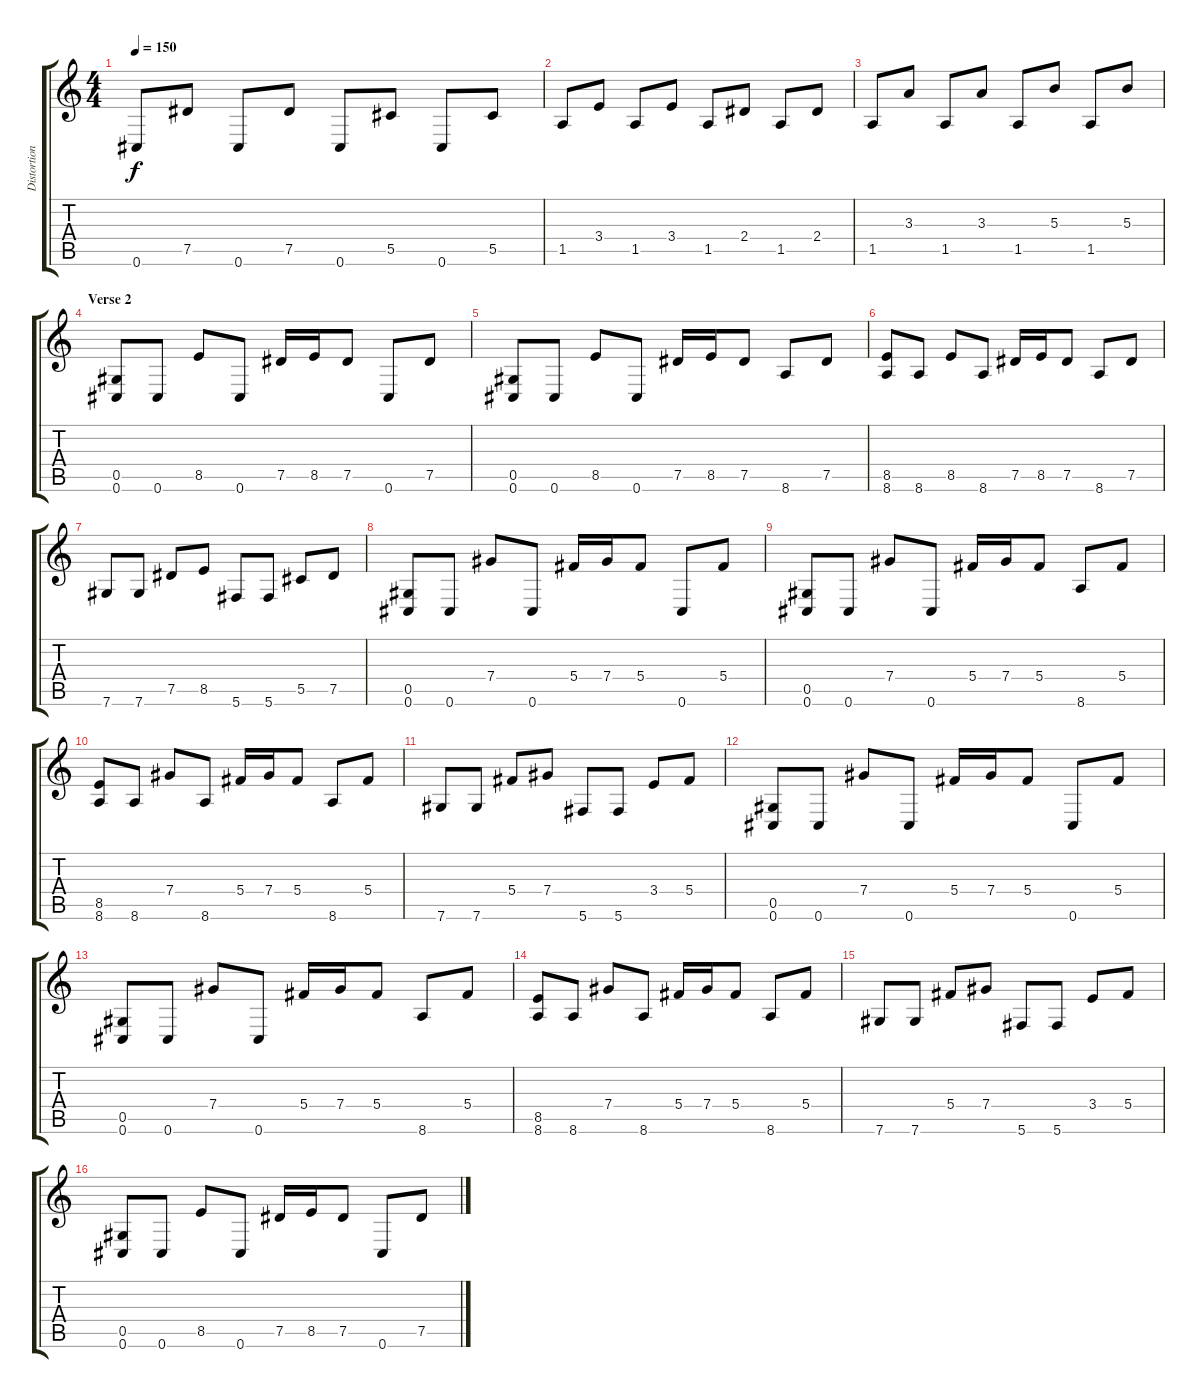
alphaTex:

\track ("Distortion 1" "Distortion") {instrument distortionguitar}
\staff {score tabs}
\tuning (Eb4 Bb3 Gb3 Db3 Ab2 Db2) {hide}
\ts (4 4)
\tempo 150
\clef g2
\ks c
0.6.8{dy f} 7.5.8 0.6.8 7.5.8 0.6.8 5.5.8 0.6.8 5.5.8 |
1.5.8 3.4.8 1.5.8 3.4.8 1.5.8 2.4.8 1.5.8 2.4.8 |
1.5.8 3.3.8 1.5.8 3.3.8 1.5.8 5.3.8 1.5.8 5.3.8 |
\section ("" "Verse 2")
(0.5 0.6).8 0.6.8 8.5.8 0.6.8 7.5.16 8.5.16 7.5.8 0.6.8 7.5.8 |
(0.5 0.6).8 0.6.8 8.5.8 0.6.8 7.5.16 8.5.16 7.5.8 8.6.8 7.5.8 |
(8.5 8.6).8 8.6.8 8.5.8 8.6.8 7.5.16 8.5.16 7.5.8 8.6.8 7.5.8 |
7.6.8 7.6.8 7.5.8 8.5.8 5.6.8 5.6.8 5.5.8 7.5.8 |
(0.5 0.6).8 0.6.8 7.4.8 0.6.8 5.4.16 7.4.16 5.4.8 0.6.8 5.4.8 |
(0.5 0.6).8 0.6.8 7.4.8 0.6.8 5.4.16 7.4.16 5.4.8 8.6.8 5.4.8 |
(8.5 8.6).8 8.6.8 7.4.8 8.6.8 5.4.16 7.4.16 5.4.8 8.6.8 5.4.8 |
7.6.8 7.6.8 5.4.8 7.4.8 5.6.8 5.6.8 3.4.8 5.4.8 |
(0.5 0.6).8 0.6.8 7.4.8 0.6.8 5.4.16 7.4.16 5.4.8 0.6.8 5.4.8 |
(0.5 0.6).8 0.6.8 7.4.8 0.6.8 5.4.16 7.4.16 5.4.8 8.6.8 5.4.8 |
(8.5 8.6).8 8.6.8 7.4.8 8.6.8 5.4.16 7.4.16 5.4.8 8.6.8 5.4.8 |
7.6.8 7.6.8 5.4.8 7.4.8 5.6.8 5.6.8 3.4.8 5.4.8 |
(0.5 0.6).8 0.6.8 8.5.8 0.6.8 7.5.16 8.5.16 7.5.8 0.6.8 7.5.8
